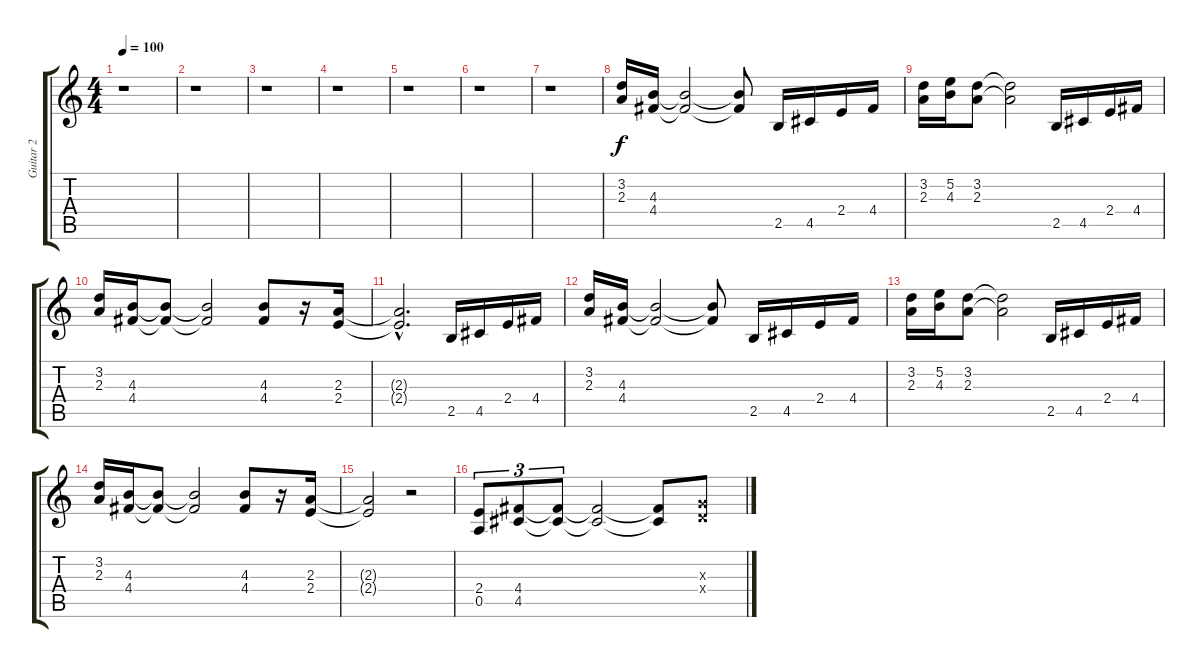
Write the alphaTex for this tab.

\track ("Guitar 2" "Guitar 2") {instrument overdrivenguitar}
\staff {score tabs}
\tuning (E4 B3 G3 D3 A2 E2) {hide}
\ts (4 4)
\tempo 100
\clef g2
\ks c
r.1{dy f instrument overdrivenguitar} |
r.1 |
r.1 |
r.1 |
r.1 |
r.1 |
r.1 |
(3.2 2.3).16 (4.3 4.4).16 (4.3{t} 4.4{t}).2 (4.3{t} 4.4{t}).8 2.5.16 4.5.16 2.4.16 4.4.16 |
(3.2 2.3).16 (5.2 4.3).16 (3.2 2.3).8 (3.2{t} 2.3{t}).2 2.5.16 4.5.16 2.4.16 4.4.16 |
(3.2 2.3).16 (4.3 4.4).16 (4.3{t} 4.4{t}).8 (4.3{t} 4.4{t}).2 (4.3 4.4).8 r.16 (2.3 2.4).16 |
(2.3{hac t} 2.4{hac t}).2{d} 2.5.16 4.5.16 2.4.16 4.4.16 |
(3.2 2.3).16 (4.3 4.4).16 (4.3{t} 4.4{t}).2 (4.3{t} 4.4{t}).8 2.5.16 4.5.16 2.4.16 4.4.16 |
(3.2 2.3).16 (5.2 4.3).16 (3.2 2.3).8 (3.2{t} 2.3{t}).2 2.5.16 4.5.16 2.4.16 4.4.16 |
(3.2 2.3).16 (4.3 4.4).16 (4.3{t} 4.4{t}).8 (4.3{t} 4.4{t}).2 (4.3 4.4).8 r.16 (2.3 2.4).16 |
(2.3{t} 2.4{t}).2 r.2 |
(2.4 0.5).8{tu (3 2)} (4.4 4.5).8{tu (3 2)} (4.4{t} 4.5{t}).8{tu (3 2)} (4.4{t} 4.5{t}).2 (4.4{t} 4.5{t}).8 (0.3{x} 0.4{x}).8
